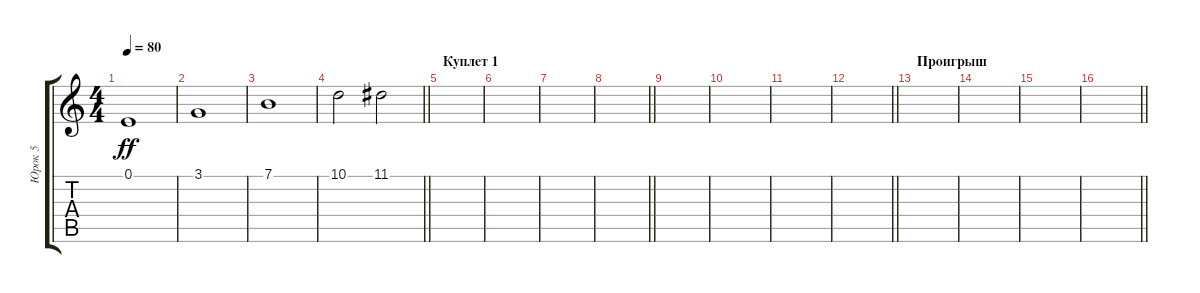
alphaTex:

\track ("Юрок 5" "Юрок 5") {instrument stringensemble2}
\staff {score tabs}
\tuning (E4 B3 G3 D3 A2 D2) {hide}
\ts (4 4)
\tempo 80
\clef g2
\ks c
0.1.1{dy ff volume 14 instrument pad8sweep} |
3.1.1 |
7.1.1 |
\barLineRight lightlight
10.1.2 11.1.2 |
\section ("" "Куплет 1")
|
|
|
\barLineRight lightlight
|
|
|
|
\barLineRight lightlight
|
\section ("" "Проигрыш")
|
|
|
\barLineRight lightlight
